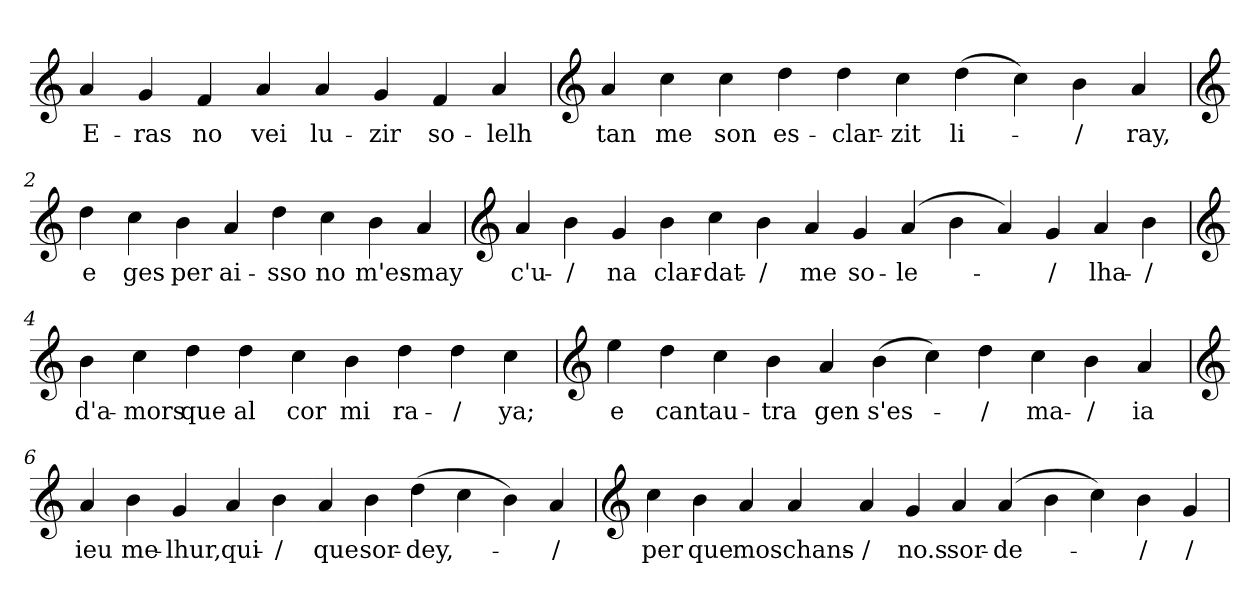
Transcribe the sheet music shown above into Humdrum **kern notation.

**kern	**text
*part1	*part1
*staff1	*staff1
*clefG2	*
=	=
4a	E-
4g	-ras
4f	no
4a	vei
4a	lu-
4g	-zir
4f	so-
4a	-lelh
=1	=1
*clefG2	*
4a	tan
4cc	me
4cc	son
4dd	es-
4dd	-clar-
4cc	-zit
(4dd	li-
4cc)	.
4b	-/
4a	ray,
=2	=2
*clefG2	*
4dd	e
4cc	ges
4b	per
4a	ai-
4dd	-sso
4cc	no
4b	m'es-
4a	-may
=3	=3
*clefG2	*
4a	c'u-
4b	-/
4g	na
4b	clar-
4cc	-dat-
4b	-/
4a	me
4g	so-
(4a	-le-
4b	.
4a)	.
4g	-/
4a	lha-
4b	-/
=4	=4
*clefG2	*
4b	d'a-
4cc	-mors
4dd	que
4dd	al
4cc	cor
4b	mi
4dd	ra-
4dd	-/
4cc	ya;
=5	=5
*clefG2	*
4ee	e
4dd	cant
4cc	au-
4b	-tra
4a	gen
(4b	s'es-
4cc)	.
4dd	-/
4cc	ma-
4b	-/
4a	ia
=6	=6
*clefG2	*
4a	ieu
4b	me-
4g	-lhur,
4a	qui-
4b	-/
4a	que
4b	sor-
(4dd	-dey,-
4cc	.
4b)	.
4a	-/
=7	=7
*clefG2	*
4cc	per
4b	que
4a	mos
4a	chans-
4a	-/
4g	no.s
4a	sor-
(4a	-de-
4b	.
4cc)	.
4b	-/
4g	/
=	=
*-	*-
